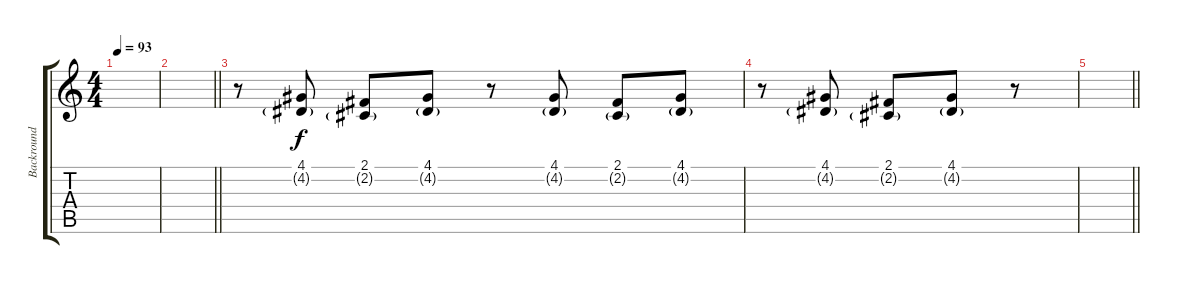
\track ("Backround voice" "Backround ") {instrument lead1square}
\staff {score tabs}
\tuning (E4 B3 G3 D3 A2 E2) {hide}
\ts (4 4)
\tempo 93
\clef g2
\ks c
|
\barLineRight lightlight
|
r.8 (4.1 4.2{g}).8 (2.1 2.2{g}).8 (4.1 4.2{g}).8 r.8 (4.1 4.2{g}).8 (2.1 2.2{g}).8 (4.1 4.2{g}).8 |
r.8 (4.1 4.2{g}).8 (2.1 2.2{g}).8 (4.1 4.2{g}).8 r.8 |
\barLineRight lightlight
